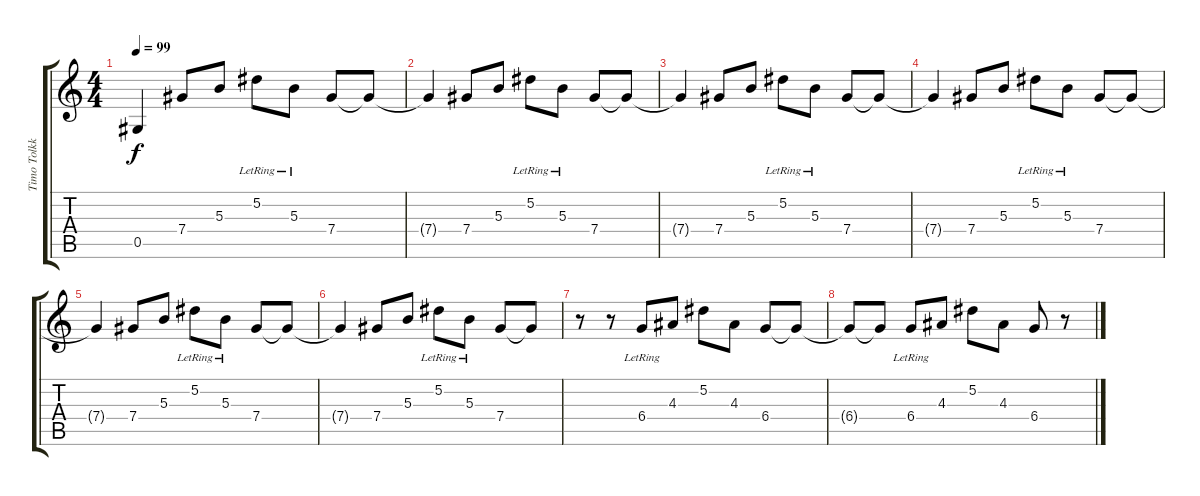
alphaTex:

\track ("Timo Tolkki" "Timo Tolkk") {instrument acousticguitarsteel}
\staff {score tabs}
\tuning (Eb4 Bb3 Gb3 Db3 Ab2 Eb2) {hide}
\ts (4 4)
\tempo 99
\clef g2
\ks c
0.5.4{dy f} 7.4.8 5.3.8 5.2{lr}.8 5.3{lr}.8 7.4.8 7.4{t}.8 |
7.4{t}.4 7.4.8 5.3.8 5.2{lr}.8 5.3{lr}.8 7.4.8 7.4{t}.8 |
7.4{t}.4 7.4.8 5.3.8 5.2{lr}.8 5.3{lr}.8 7.4.8 7.4{t}.8 |
7.4{t}.4 7.4.8 5.3.8 5.2{lr}.8 5.3{lr}.8 7.4.8 7.4{t}.8 |
7.4{t}.4 7.4.8 5.3.8 5.2{lr}.8 5.3{lr}.8 7.4.8 7.4{t}.8 |
7.4{t}.4 7.4.8 5.3.8 5.2{lr}.8 5.3{lr}.8 7.4.8 7.4{t}.8 |
r.8 r.8 6.4{lr}.8 4.3.8 5.2.8 4.3.8 6.4.8 6.4{t}.8 |
6.4{t}.8 6.4{t}.8 6.4{lr}.8 4.3.8 5.2.8 4.3.8 6.4.8 r.8
